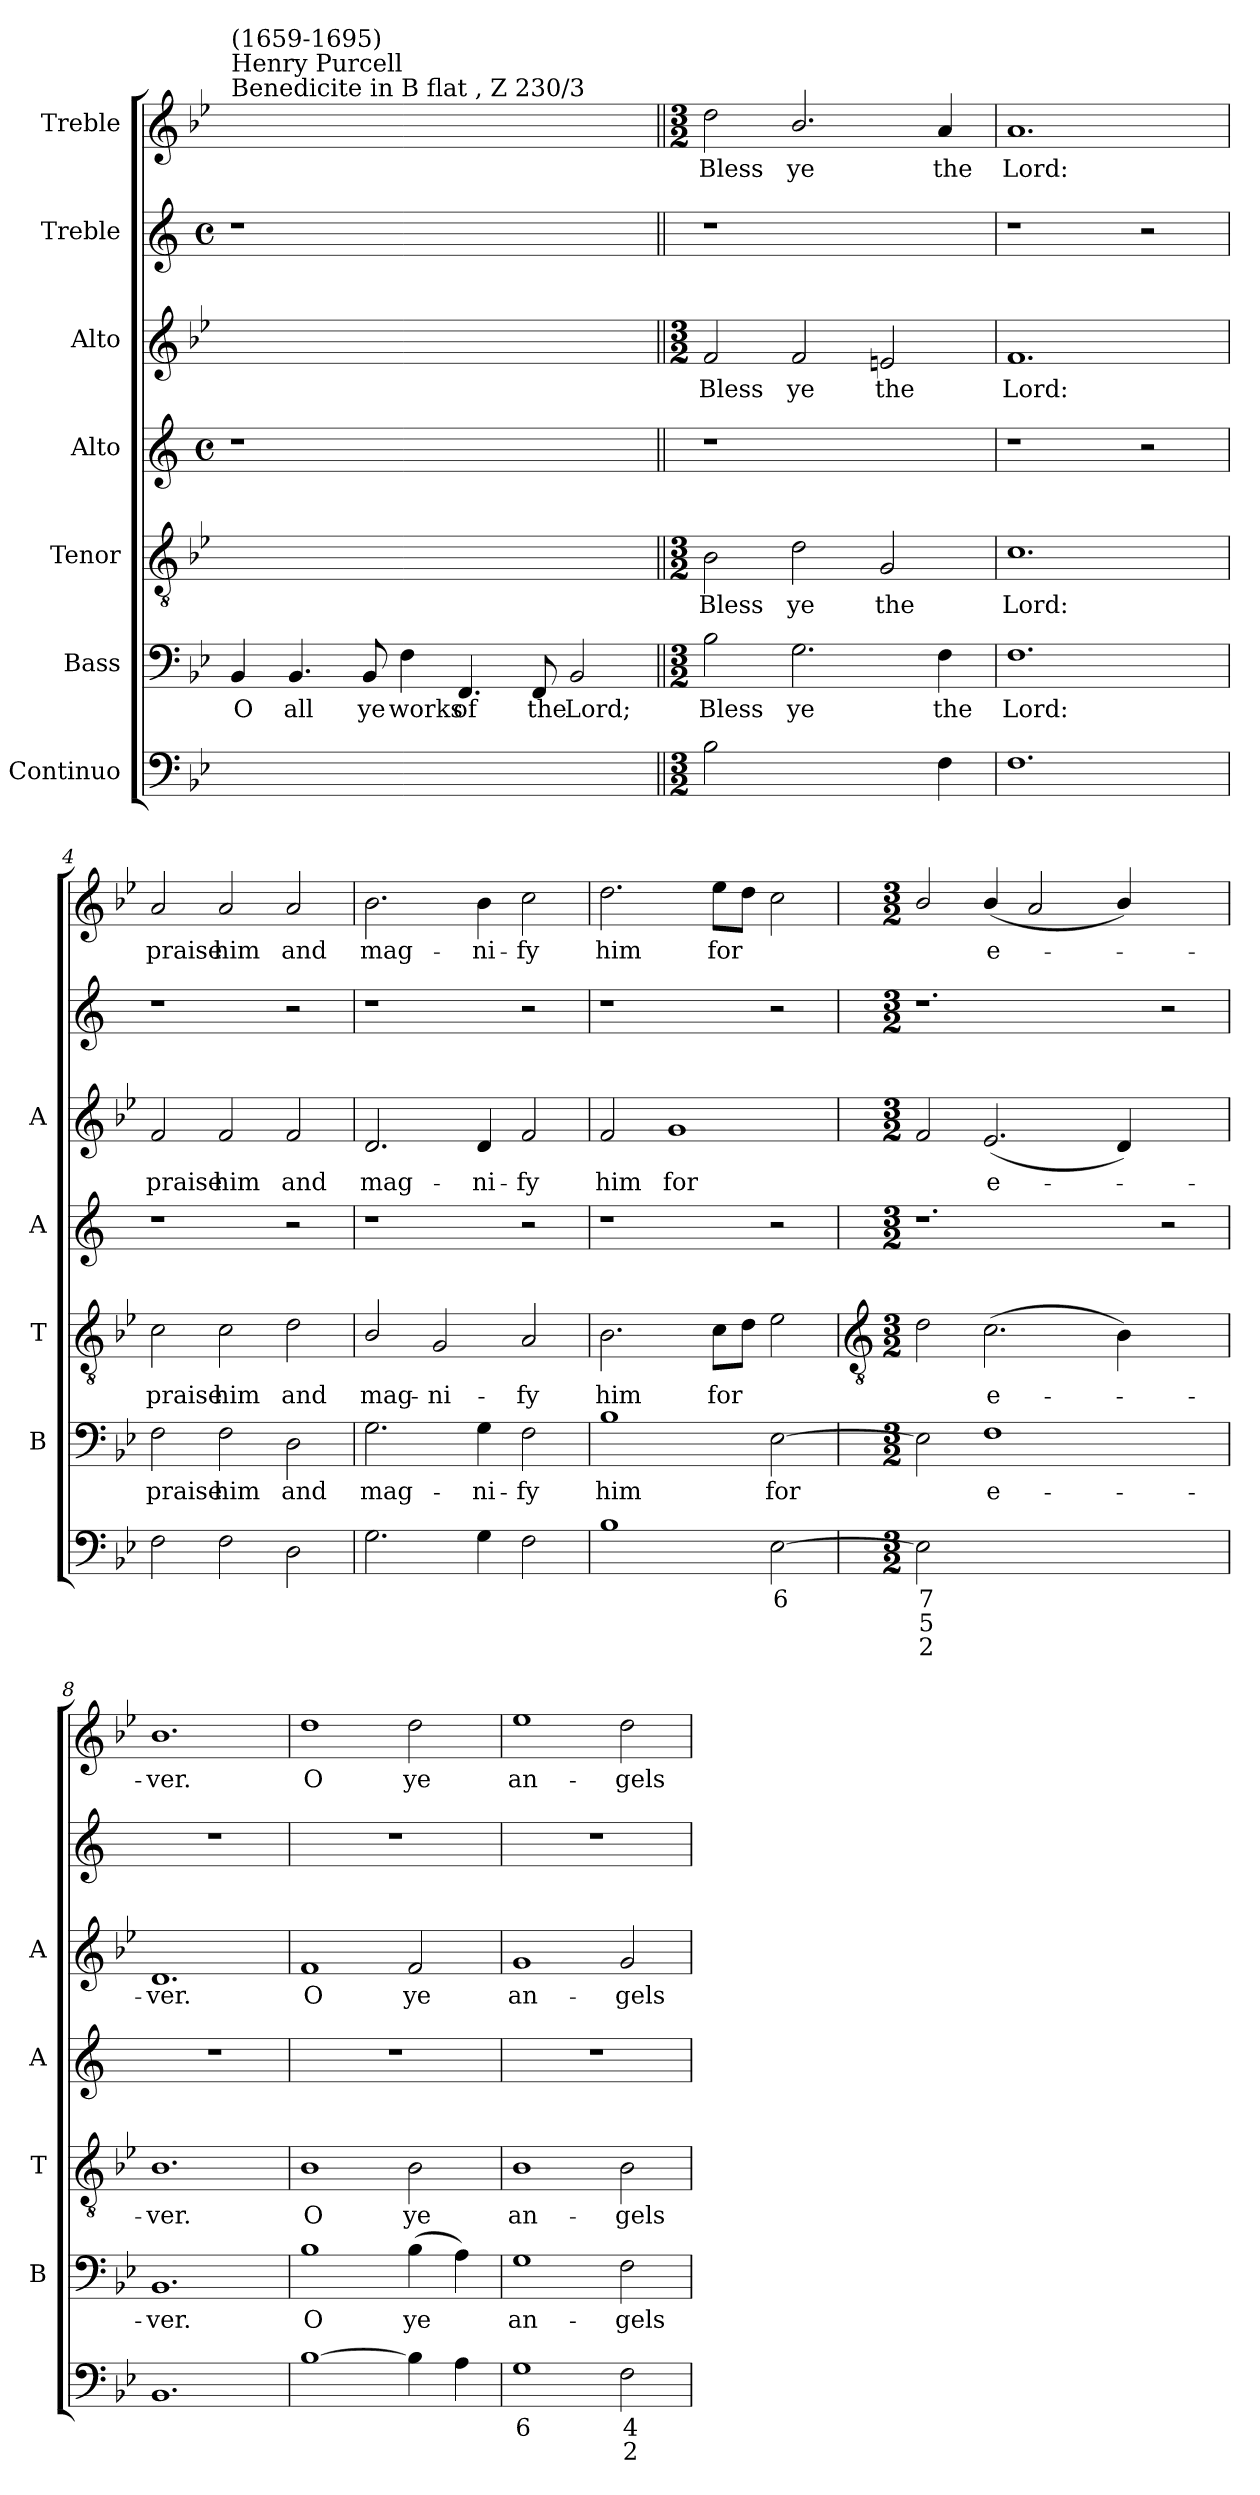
**kern	**text	**text	**text	**kern	**text	**kern	**text	**kern	**kern	**text	**kern	**kern	**text
*part7	*part7	*part7	*part7	*part6	*part6	*part5	*part5	*part4	*part3	*part3	*part2	*part1	*part1
*staff7	*staff7	*staff7	*staff7	*staff6	*staff6	*staff5	*staff5	*staff4	*staff3	*staff3	*staff2	*staff1	*staff1
*I"Continuo	*	*	*	*I"Bass	*	*I"Tenor	*	*I"Alto	*I"Alto	*	*I"Treble	*I"Treble	*
*	*	*	*	*I'B	*	*I'T	*	*I'A	*I'A	*	*	*	*
*clefF4	*	*	*	*clefF4	*	*clefGv2	*	*clefG2	*clefG2	*	*clefG2	*clefG2	*
*k[b-e-]	*	*	*	*k[b-e-]	*	*k[b-e-]	*	*k[]	*k[b-e-]	*	*k[]	*k[b-e-]	*
*B-:	*	*	*	*B-:	*	*B-:	*	*	*B-:	*	*	*B-:	*
*	*	*	*	*	*	*	*	*M4/4	*	*	*M4/4	*	*
*	*	*	*	*	*	*	*	*met(c)	*	*	*met(c)	*	*
*MM160	*	*	*	*MM160	*	*MM160	*	*MM160	*MM160	*	*MM160	*MM160	*
=1	=1	=1	=1	=1	=1	=1	=1	=1	=1	=1	=1	=1	=1
!	!	!	!	!	!	!	!	!	!	!	!	!LO:TX:a:t=Benedicite in B flat , Z 230/3	!
!	!	!	!	!	!	!	!	!	!	!	!	!LO:TX:a:t=Henry Purcell	!
!	!	!	!	!	!	!	!	!	!	!	!	!LO:TX:a:t=(1659-1695)	!
!	!	!	!	!	!LO:LY:b	!	!	!	!	!	!	!	!
1ryy	.	.	.	4BB-/	O	1ryy	.	1r	1ryy	.	1r	1ryy	.
!	!	!	!	!	!LO:LY:b	!	!	!	!	!	!	!	!
.	.	.	.	4.BB-/	all	.	.	.	.	.	.	.	.
!	!	!	!	!	!LO:LY:b	!	!	!	!	!	!	!	!
.	.	.	.	8BB-/	ye	.	.	.	.	.	.	.	.
!	!	!	!	!	!LO:LY:b	!	!	!	!	!	!	!	!
.	.	.	.	4F\	works	.	.	.	.	.	.	.	.
!	!	!	!	!	!LO:LY:b	!	!	!	!	!	!	!	!
1ryy	.	.	.	4.FF/	of	1ryy	.	1ryy	1ryy	.	1ryy	1ryy	.
!	!	!	!	!	!LO:LY:b	!	!	!	!	!	!	!	!
.	.	.	.	8FF/	the	.	.	.	.	.	.	.	.
!	!	!	!	!	!LO:LY:b	!	!	!	!	!	!	!	!
.	.	.	.	2BB-/	Lord;	.	.	.	.	.	.	.	.
=2||	=2||	=2||	=2||	=2||	=2||	=2||	=2||	=2||	=2||	=2||	=2||	=2||	=2||
*M3/2	*	*	*	*M3/2	*	*M3/2	*	*	*M3/2	*	*	*M3/2	*
*	*	*	*	*	*	*	*	*	*	*	*	*MM190	*
!	!	!	!	!	!LO:LY:b	!	!LO:LY:b	!	!	!LO:LY:b	!	!	!LO:LY:b
2B-\	.	.	.	2B-\	Bless	2B-\	Bless	1r	2f/	Bless	1r	2dd\	Bless
!	!LO:LY:b	!	!	!	!LO:LY:b	!	!LO:LY:b	!	!	!LO:LY:b	!	!	!LO:LY:b
[2G\yy	7	.	.	2.G\	ye	2d\	ye	.	2f/	ye	.	2.b-/	ye
!	!LO:LY:b	!	!	!	!	!	!LO:LY:b	!	!	!LO:LY:b	!	!	!
4G\yy]	6	.	.	.	.	2G/	the	2ryy	2en/	the	2ryy	.	.
!	!	!	!	!	!LO:LY:b	!	!	!	!	!	!	!	!LO:LY:b
4F\	.	.	.	4F\	the	.	.	.	.	.	.	4a/	the
=3	=3	=3	=3	=3	=3	=3	=3	=3	=3	=3	=3	=3	=3
!	!	!	!	!	!LO:LY:b	!	!LO:LY:b	!	!	!LO:LY:b	!	!	!LO:LY:b
1.F	.	.	.	1.F	Lord:	1.c	Lord:	1r	1.f	Lord:	1r	1.a	Lord:
.	.	.	.	.	.	.	.	2r	.	.	2r	.	.
=4	=4	=4	=4	=4	=4	=4	=4	=4	=4	=4	=4	=4	=4
!	!	!	!	!	!LO:LY:b	!	!LO:LY:b	!	!	!LO:LY:b	!	!	!LO:LY:b
2F\	.	.	.	2F\	praise	2c\	praise	1r	2f/	praise	1r	2a/	praise
!	!	!	!	!	!LO:LY:b	!	!LO:LY:b	!	!	!LO:LY:b	!	!	!LO:LY:b
2F\	.	.	.	2F\	him	2c\	him	.	2f/	him	.	2a/	him
!	!	!	!	!	!LO:LY:b	!	!LO:LY:b	!	!	!LO:LY:b	!	!	!LO:LY:b
2D\	.	.	.	2D\	and	2d\	and	2r	2f/	and	2r	2a/	and
=5	=5	=5	=5	=5	=5	=5	=5	=5	=5	=5	=5	=5	=5
!	!	!	!	!	!LO:LY:b	!	!LO:LY:b	!	!	!LO:LY:b	!	!	!LO:LY:b
2.G\	.	.	.	2.G\	mag-	2B-/	mag-	1r	2.d/	mag-	1r	2.b-\	mag-
!	!	!	!	!	!	!	!LO:LY:b	!	!	!	!	!	!
.	.	.	.	.	.	2G/	-ni-	.	.	.	.	.	.
!	!	!	!	!	!LO:LY:b	!	!	!	!	!LO:LY:b	!	!	!LO:LY:b
4G\	.	.	.	4G\	-ni-	.	.	.	4d/	-ni-	.	4b-\	-ni-
!	!	!	!	!	!LO:LY:b	!	!LO:LY:b	!	!	!LO:LY:b	!	!	!LO:LY:b
2F\	.	.	.	2F\	-fy	2A/	-fy	2r	2f/	-fy	2r	2cc\	-fy
!!LO:PB:g=z
=6	=6	=6	=6	=6	=6	=6	=6	=6	=6	=6	=6	=6	=6
!	!	!	!	!	!LO:LY:b	!	!LO:LY:b	!	!	!LO:LY:b	!	!	!LO:LY:b
1B-	.	.	.	1B-	him	2.B-\	him	1r	2f/	him	1r	2.dd\	him
!	!	!	!	!	!	!	!	!	!	!LO:LY:b	!	!	!
.	.	.	.	.	.	.	.	.	1g	for	.	.	.
!	!	!	!	!	!	!	!LO:LY:b	!	!	!	!	!	!LO:LY:b
.	.	.	.	.	.	8c\L	for	.	.	.	.	8ee-\L	for
.	.	.	.	.	.	8d\J	.	.	.	.	.	8dd\J	.
!	!LO:LY:b	!	!	!	!LO:LY:b	!	!	!	!	!	!	!	!
[2E-\	6	.	.	[2E-\	for	2e-\	.	2r	.	.	2r	2cc\	.
!!LO:LB:g=z
=7	=7	=7	=7	=7	=7	=7	=7	=7	=7	=7	=7	=7	=7
*	*	*	*	*	*	*clefGv2	*	*	*	*	*	*	*
*M3/2	*	*	*	*M3/2	*	*M3/2	*	*M3/2	*M3/2	*	*M3/2	*M3/2	*
*	*	*	*	*	*	*	*	*	*	*	*	*MM190	*
!	!LO:LY:b	!LO:LY:b	!LO:LY:b	!	!	!	!	!	!	!	!	!	!
2E-\]	7	5	2	2E-\]	.	2d\	.	1.r	2f/	.	1.r	2b-/	.
!	!LO:LY:b	!LO:LY:b	!	!	!LO:LY:b	!	!LO:LY:b	!	!	!LO:LY:b	!	!	!LO:LY:b
[2F\yy	4	7	.	1F	e-	(>2.c\	e-	.	(<2.e-/	e-	.	(<4b-/	e-
.	.	.	.	.	.	.	.	.	.	.	.	2a/	.
!	!LO:LY:b	!	!	!	!	!	!	!	!	!	!	!	!
2F\yy]	3	.	.	.	.	.	.	.	.	.	.	.	.
.	.	.	.	.	.	4B-\)	.	.	4d/)	.	.	4b-/)	.
2ryy	.	.	.	2ryy	.	2ryy	.	2r	2ryy	.	2r	2ryy	.
=8	=8	=8	=8	=8	=8	=8	=8	=8	=8	=8	=8	=8	=8
!	!	!	!	!	!LO:LY:b	!	!LO:LY:b	!	!	!LO:LY:b	!	!	!LO:LY:b
1.BB-	.	.	.	1.BB-	-ver.	1.B-	ver.	1.r	1.d	ver.	1.r	1.b-	ver.
=9	=9	=9	=9	=9	=9	=9	=9	=9	=9	=9	=9	=9	=9
!	!	!	!	!	!LO:LY:b	!	!LO:LY:b	!	!	!LO:LY:b	!	!	!LO:LY:b
[1B-	.	.	.	1B-	O	1B-	O	1.r	1f	O	1.r	1dd	O
!	!	!	!	!	!LO:LY:b	!	!LO:LY:b	!	!	!LO:LY:b	!	!	!LO:LY:b
4B-\]	.	.	.	(>4B-\	ye	2B-\	ye	.	2f/	ye	.	2dd\	ye
4A\	.	.	.	4A\)	.	.	.	.	.	.	.	.	.
=10	=10	=10	=10	=10	=10	=10	=10	=10	=10	=10	=10	=10	=10
!	!LO:LY:b	!	!	!	!LO:LY:b	!	!LO:LY:b	!	!	!LO:LY:b	!	!	!LO:LY:b
1G	6	.	.	1G	an-	1B-	an-	1.r	1g	an-	1.r	1ee-	an-
!	!LO:LY:b	!LO:LY:b	!	!	!LO:LY:b	!	!LO:LY:b	!	!	!LO:LY:b	!	!	!LO:LY:b
2F\	4	2	.	2F\	-gels	2B-\	-gels	.	2g/	-gels	.	2dd\	-gels
=	=	=	=	=	=	=	=	=	=	=	=	=	=
*-	*-	*-	*-	*-	*-	*-	*-	*-	*-	*-	*-	*-	*-
